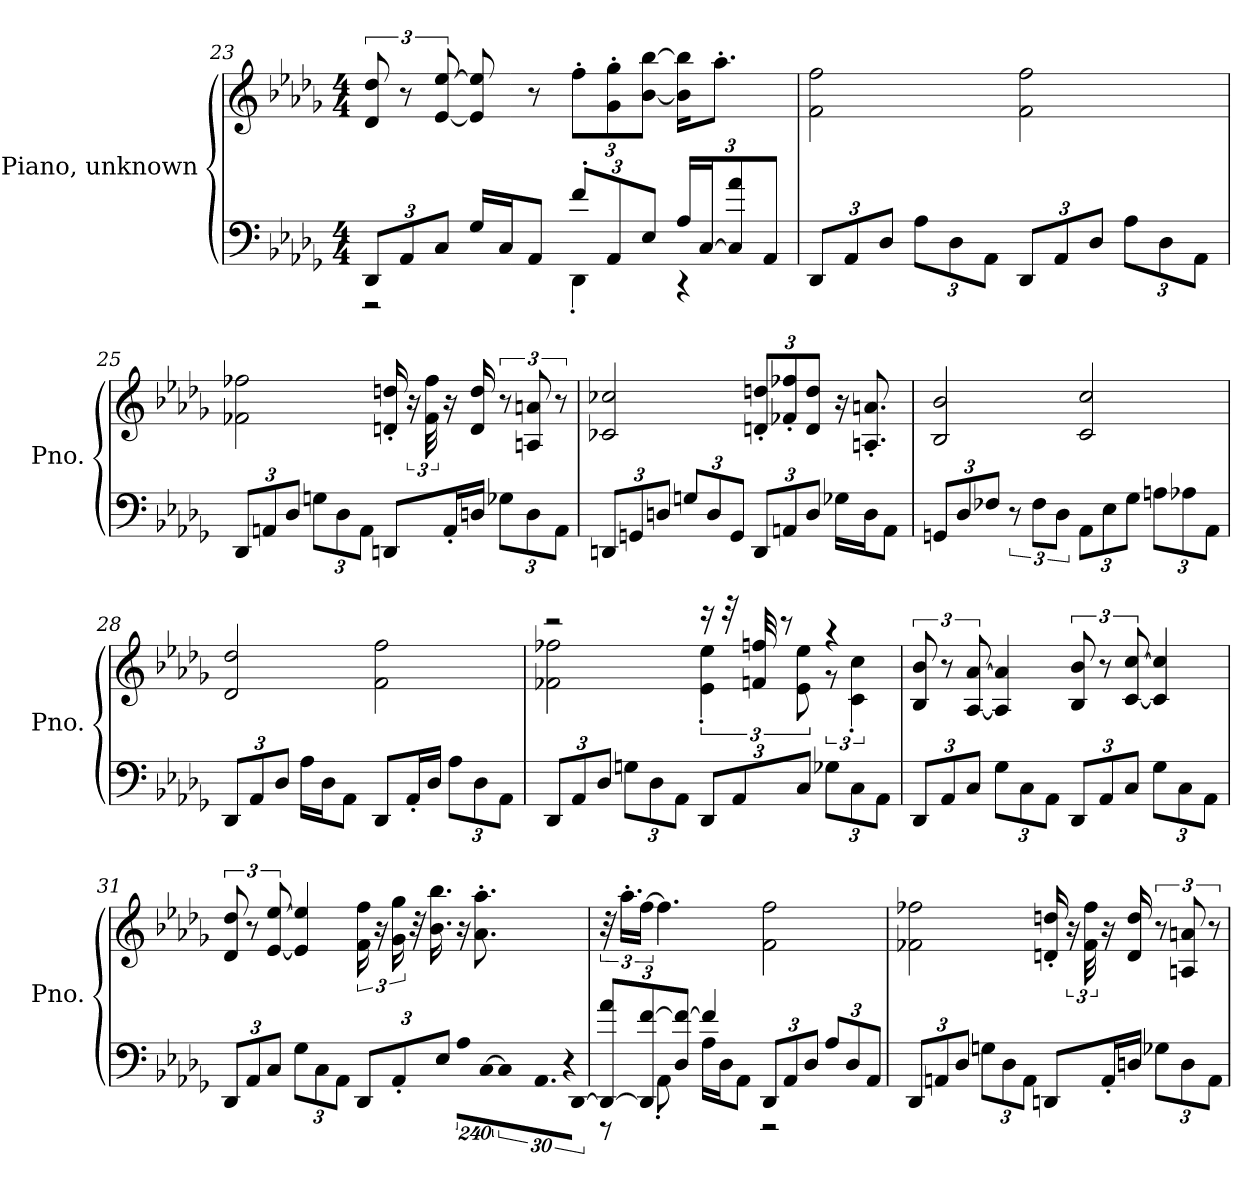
**kern	**kern
*part1	*part1
*staff2	*staff1
*I"Piano, unknown	*
*I'Pno.	*
!!LO:LB:g=z
*clefF4	*clefG2
*k[b-e-a-d-g-]	*k[b-e-a-d-g-]
*M4/4	*M4/4
*Xbrackettup	*
=23	=23
*^	*
12DD-/L	2r	12d-/ 12dd-/
12AA-/	.	12r
12C/J	.	[12e-/ [12ee-/
16G-/LL	.	8e-/] 8ee-/]
16C/J	.	.
8AA-/J	.	8r
*	*	*Xbrackettup
12f'/L	4DD-'\	12ff'\L
12AA-/	.	12g-\' 12gg-\'
12E-/J	.	[12b-\ [12bb-\J
24A-/LL	4r	16b-\] 16bb-\]KL
[24C/J	.	.
.	.	8.aa-'\J
12C/] 12a-/	.	.
12AA-/J	.	.
*v	*v	*
=24	=24
12DD-/L	2f\ 2ff\
12AA-/	.
12D-/J	.
12A-\L	.
12D-\	.
12AA-\J	.
12DD-/L	2f\ 2ff\
12AA-/	.
12D-/J	.
12A-\L	.
12D-\	.
12AA-\J	.
!!LO:LB:g=z
=25	=25
12DD-/L	2f-X\ 2ff-X\
12AAn/	.
12D-/J	.
12Gn\L	.
12D-\	.
12AA\J	.
8DDn/L	16dn/' 16ddn/'
*	*brackettup
.	24r
.	48f-\ 48ff-\
16AA'/L	16r
16Dn/JJ	16d/ 16dd/
12G-X\L	12r
12D\	12An/ 12an/
12AA\J	12r
=26	=26
12DDn/L	2c-X/ 2cc-X/
12GGn/	.
12Dn/J	.
12Gn/L	.
12D/	.
12GG/J	.
*	*Xbrackettup
12DD/L	12dn/' 12ddn/'L
12AAn/	12f-X/' 12ff-X/'
12D/J	12d/ 12dd/J
16G-X\LL	16r
16D\J	8.An/' 8.an/'
8AA\J	.
!!LO:LB:g=z
=27	=27
12GGn/L	2B-/ 2b-/
12D-/	.
12F-X/J	.
*brackettup	*
12r	.
12F-\L	.
12D-\J	.
*Xbrackettup	*
12AA-\L	2c/ 2cc/
12E-\	.
12G-\J	.
12An\L	.
12A-X\	.
12AA-\J	.
=28	=28
12DD-/L	2d-/ 2dd-/
12AA-/	.
12D-/J	.
16A-\LL	.
16D-\J	.
8AA-\J	.
8DD-/L	2f\ 2ff\
16AA-'/L	.
16D-/JJ	.
12A-\L	.
12D-\	.
12AA-\J	.
=29	=29
*	*^
12DD-/L	2r	2f-X\ 2ff-X\
12AA-/	.	.
12D-/J	.	.
12Gn\L	.	.
12D-\	.	.
12AA-\J	.	.
*	*	*brackettup
12DD-/L	16r	6e-\' 6ee-\'
.	32r	.
12AA-/	.	.
.	32fn/ 32ffn/	.
.	8r	.
12C/J	.	12e-\ 12ee-\
12G-X\L	4r	12r
12C\	.	6c\' 6cc\'
12AA-\J	.	.
*	*v	*v
!!LO:PB:g=z
=30	=30
12DD-/L	12B-/ 12b-/
12AA-/	12r
12C/J	[12A-/ [12a-/
12G-\L	4A-/] 4a-/]
12C\	.
12AA-\J	.
12DD-/L	12B-/ 12b-/
12AA-/	12r
12C/J	[12c/ [12cc/
12G-\L	4c/] 4cc/]
12C\	.
12AA-\J	.
=31	=31
12DD-/L	12d-/ 12dd-/
12AA-/	12r
12C/J	[12e-/ [12ee-/
12G-\L	4e-/] 4ee-/]
12C\	.
12AA-\J	.
12DD-/L	24f\ 24ff\
.	24r
12AA-'/	24g-\ 24gg-\
.	32r
.	16.b-\ 16.bb-\
12E-/J	.
*brackettup	*
!LO:N:vis=16	!
1920%137A-\LL	16r
.	8.a-\' 8.aa-\'
!LO:N:vis=16	!
[1920%137C\	.
!LO:N:vis=64	!
960%17C\KL]	.
1920ryy	.
!LO:N:vis=32.	!
1920%103AA-\JJJ	.
!LO:N:vis=64	!
960%17r	.
!LO:N:vis=64	!
[960%17DD-/	.
!!LO:LB:g=z
=32	=32
*Xbrackettup	*
*^	*
12DD-/_ 12a-/L	8r	48r
.	.	24.aa-'\LL
12DD-/] [12f/	.	[24ff\JJ
.	8AA-'\	4.ff\]
12D-/ 12f/_J	.	.
4f/]	16A-\LL	.
.	16D-\J	.
.	8AA-\J	.
12DD-/L	2r	2f\ 2ff\
12AA-/	.	.
12D-/J	.	.
12A-/L	.	.
12D-/	.	.
12AA-/J	.	.
*v	*v	*
=33	=33
12DD-/L	2f-X\ 2ff-X\
12AAn/	.
12D-/J	.
12Gn\L	.
12D-\	.
12AA\J	.
8DDn/L	16dn/' 16ddn/'
.	24r
.	48f-\ 48ff-\
16AA'/L	16r
16Dn/JJ	16d/ 16dd/
12G-X\L	12r
12D\	12An/ 12an/
12AA\J	12r
=	=
*-	*-
